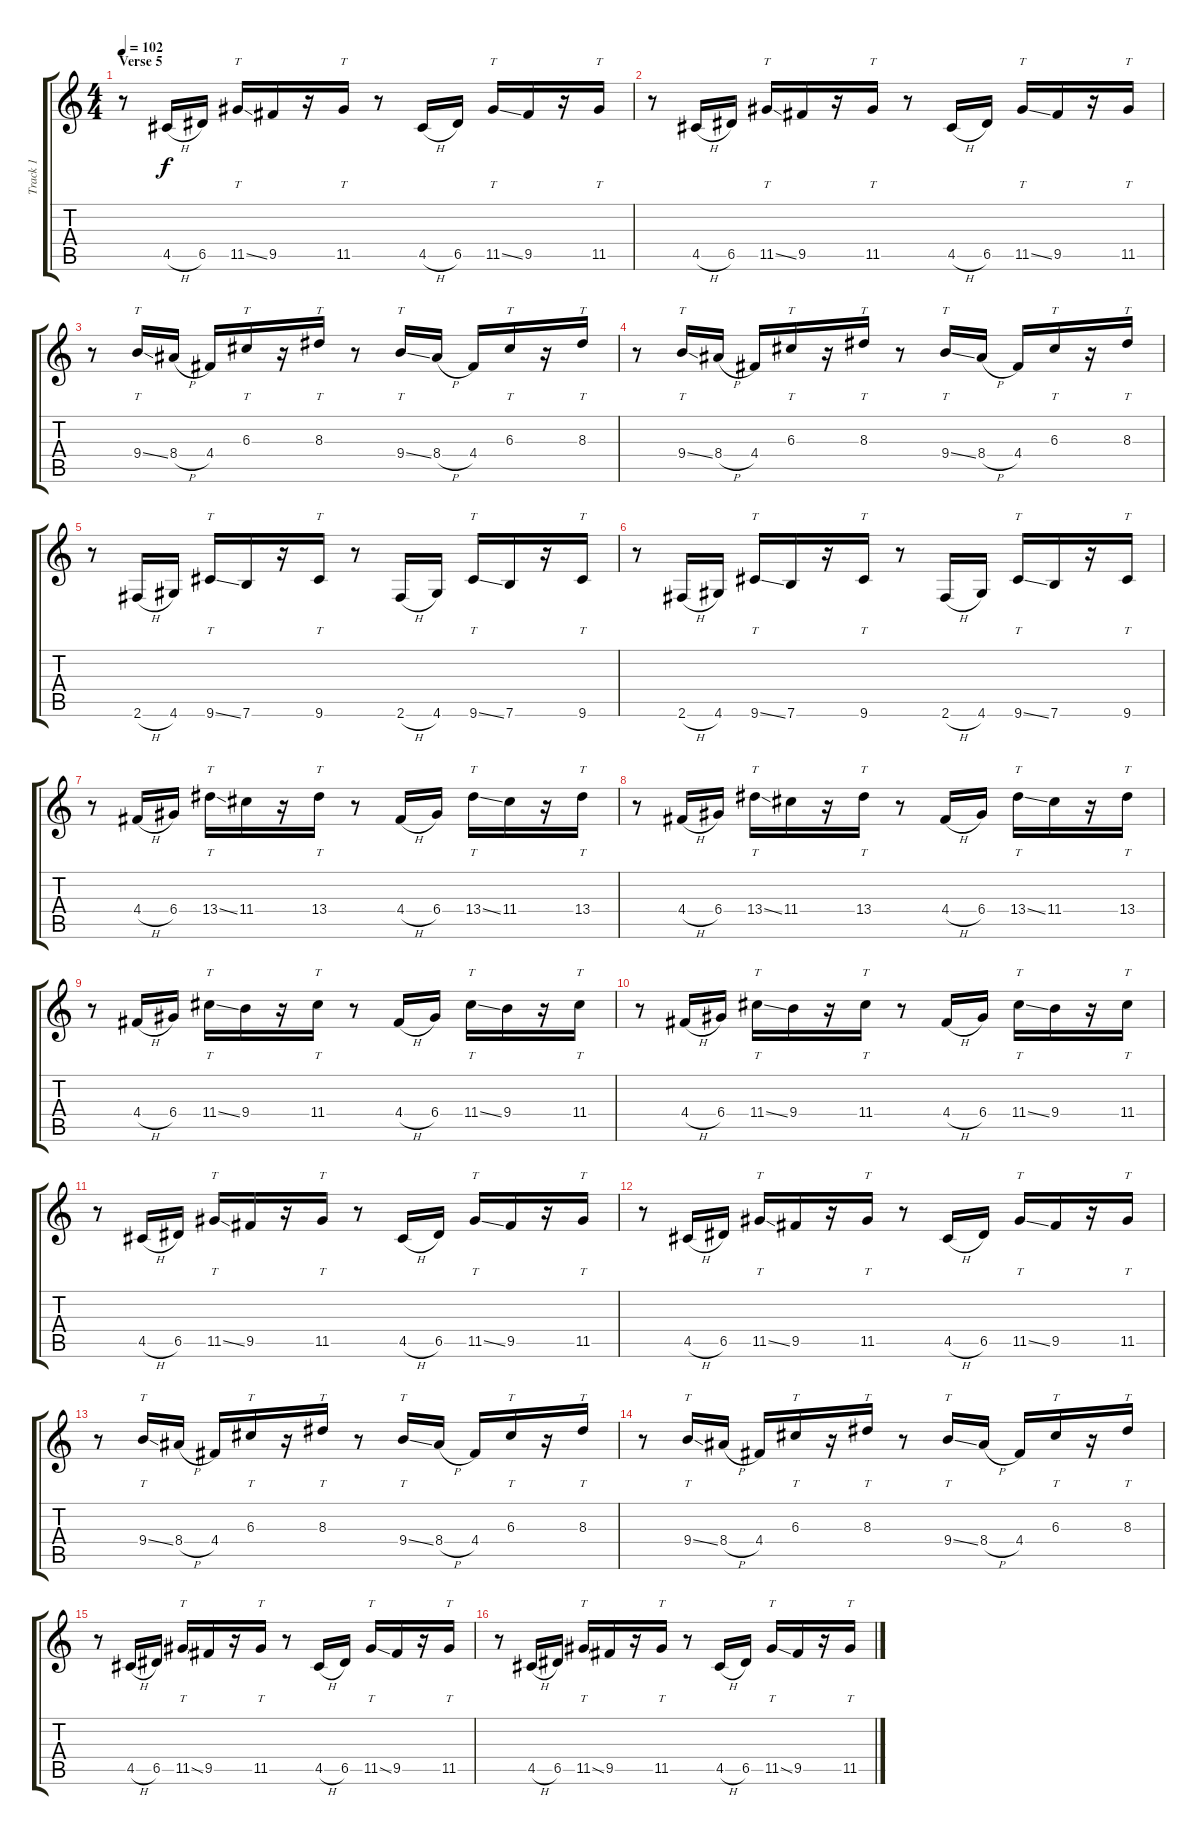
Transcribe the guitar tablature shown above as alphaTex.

\track ("Track 1" "Track 1") {instrument overdrivenguitar}
\staff {score tabs}
\tuning (E4 B3 G3 D3 A2 E2) {hide}
\ts (4 4)
\section ("" "Verse 5")
\tempo 102
\clef g2
\ks c
r.8{dy f} 4.5{h}.16 6.5.16 11.5{ss}.16{tt} 9.5.16 r.16 11.5.16{tt} r.8 4.5{h}.16 6.5.16 11.5{ss}.16{tt} 9.5.16 r.16 11.5.16{tt} |
r.8 4.5{h}.16 6.5.16 11.5{ss}.16{tt} 9.5.16 r.16 11.5.16{tt} r.8 4.5{h}.16 6.5.16 11.5{ss}.16{tt} 9.5.16 r.16 11.5.16{tt} |
r.8 9.4{ss}.16{tt} 8.4{h}.16 4.4.16 6.3.16{tt} r.16 8.3.16{tt} r.8 9.4{ss}.16{tt} 8.4{h}.16 4.4.16 6.3.16{tt} r.16 8.3.16{tt} |
r.8 9.4{ss}.16{tt} 8.4{h}.16 4.4.16 6.3.16{tt} r.16 8.3.16{tt} r.8 9.4{ss}.16{tt} 8.4{h}.16 4.4.16 6.3.16{tt} r.16 8.3.16{tt} |
r.8 2.6{h}.16 4.6.16 9.6{ss}.16{tt} 7.6.16 r.16 9.6.16{tt} r.8 2.6{h}.16 4.6.16 9.6{ss}.16{tt} 7.6.16 r.16 9.6.16{tt} |
r.8 2.6{h}.16 4.6.16 9.6{ss}.16{tt} 7.6.16 r.16 9.6.16{tt} r.8 2.6{h}.16 4.6.16 9.6{ss}.16{tt} 7.6.16 r.16 9.6.16{tt} |
r.8 4.4{h}.16 6.4.16 13.4{ss}.16{tt} 11.4.16 r.16 13.4.16{tt} r.8 4.4{h}.16 6.4.16 13.4{ss}.16{tt} 11.4.16 r.16 13.4.16{tt} |
r.8 4.4{h}.16 6.4.16 13.4{ss}.16{tt} 11.4.16 r.16 13.4.16{tt} r.8 4.4{h}.16 6.4.16 13.4{ss}.16{tt} 11.4.16 r.16 13.4.16{tt} |
r.8 4.4{h}.16 6.4.16 11.4{ss}.16{tt} 9.4.16 r.16 11.4.16{tt} r.8 4.4{h}.16 6.4.16 11.4{ss}.16{tt} 9.4.16 r.16 11.4.16{tt} |
r.8 4.4{h}.16 6.4.16 11.4{ss}.16{tt} 9.4.16 r.16 11.4.16{tt} r.8 4.4{h}.16 6.4.16 11.4{ss}.16{tt} 9.4.16 r.16 11.4.16{tt} |
r.8 4.5{h}.16 6.5.16 11.5{ss}.16{tt} 9.5.16 r.16 11.5.16{tt} r.8 4.5{h}.16 6.5.16 11.5{ss}.16{tt} 9.5.16 r.16 11.5.16{tt} |
r.8 4.5{h}.16 6.5.16 11.5{ss}.16{tt} 9.5.16 r.16 11.5.16{tt} r.8 4.5{h}.16 6.5.16 11.5{ss}.16{tt} 9.5.16 r.16 11.5.16{tt} |
r.8 9.4{ss}.16{tt} 8.4{h}.16 4.4.16 6.3.16{tt} r.16 8.3.16{tt} r.8 9.4{ss}.16{tt} 8.4{h}.16 4.4.16 6.3.16{tt} r.16 8.3.16{tt} |
r.8 9.4{ss}.16{tt} 8.4{h}.16 4.4.16 6.3.16{tt} r.16 8.3.16{tt} r.8 9.4{ss}.16{tt} 8.4{h}.16 4.4.16 6.3.16{tt} r.16 8.3.16{tt} |
r.8 4.5{h}.16 6.5.16 11.5{ss}.16{tt} 9.5.16 r.16 11.5.16{tt} r.8 4.5{h}.16 6.5.16 11.5{ss}.16{tt} 9.5.16 r.16 11.5.16{tt} |
r.8 4.5{h}.16 6.5.16 11.5{ss}.16{tt} 9.5.16 r.16 11.5.16{tt} r.8 4.5{h}.16 6.5.16 11.5{ss}.16{tt} 9.5.16 r.16 11.5.16{tt}
